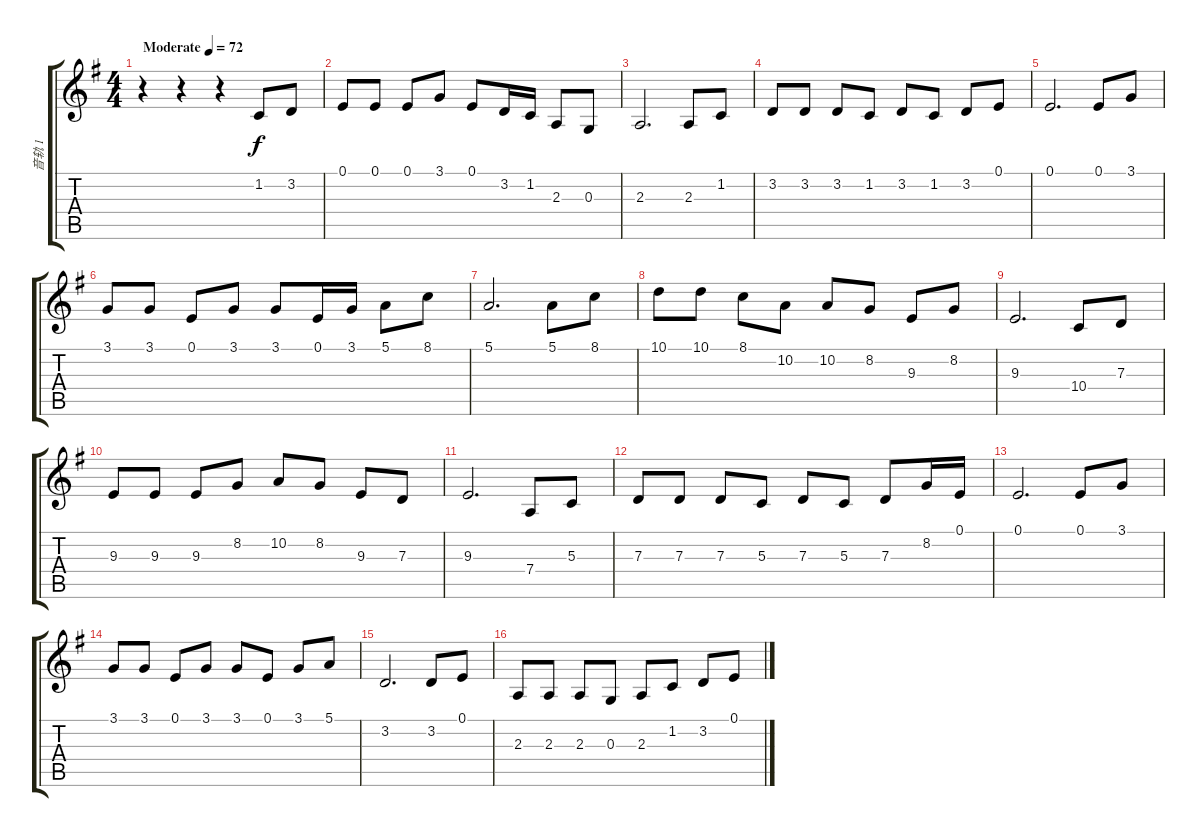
\track ("音轨 1" "音轨 1") {instrument fx7echoes}
\staff {score tabs}
\tuning (E4 B3 G3 D3 A2 E2) {hide}
\ts (4 4)
\tempo (72 "Moderate")
\clef g2
\ks g
r.4{dy f instrument fx7echoes} r.4 r.4 1.2.8 3.2.8 |
0.1.8 0.1.8 0.1.8 3.1.8 0.1.8 3.2.16 1.2.16 2.3.8 0.3.8 |
2.3.2{d} 2.3.8 1.2.8 |
3.2.8 3.2.8 3.2.8 1.2.8 3.2.8 1.2.8 3.2.8 0.1.8 |
0.1.2{d} 0.1.8 3.1.8 |
3.1.8 3.1.8 0.1.8 3.1.8 3.1.8 0.1.16 3.1.16 5.1.8 8.1.8 |
5.1.2{d} 5.1.8 8.1.8 |
10.1.8 10.1.8 8.1.8 10.2.8 10.2.8 8.2.8 9.3.8 8.2.8 |
9.3.2{d} 10.4.8 7.3.8 |
9.3.8 9.3.8 9.3.8 8.2.8 10.2.8 8.2.8 9.3.8 7.3.8 |
9.3.2{d} 7.4.8 5.3.8 |
7.3.8 7.3.8 7.3.8 5.3.8 7.3.8 5.3.8 7.3.8 8.2.16 0.1.16 |
0.1.2{d} 0.1.8 3.1.8 |
3.1.8 3.1.8 0.1.8 3.1.8 3.1.8 0.1.8 3.1.8 5.1.8 |
3.2.2{d} 3.2.8 0.1.8 |
2.3.8 2.3.8 2.3.8 0.3.8 2.3.8 1.2.8 3.2.8 0.1.8
